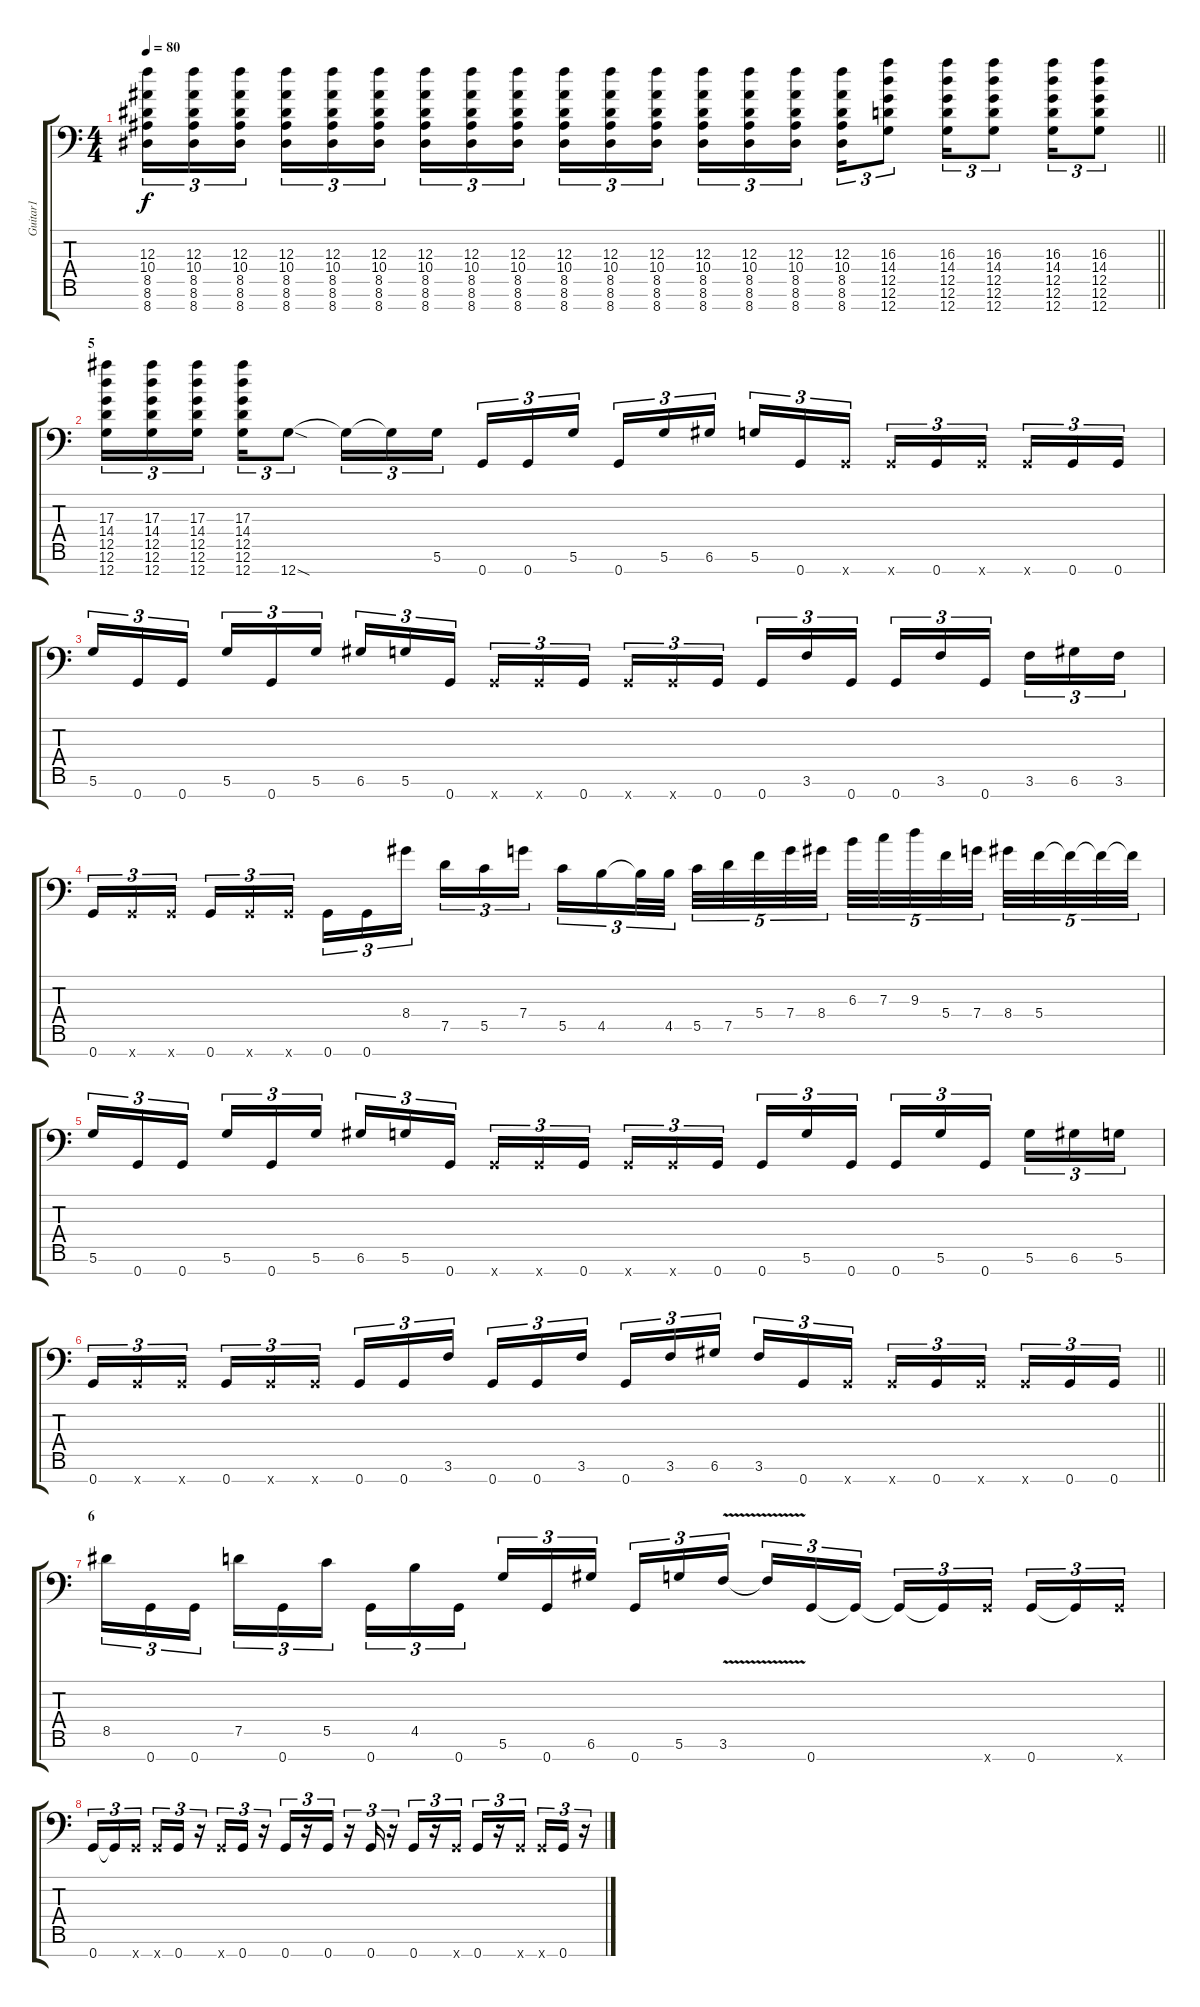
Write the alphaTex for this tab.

\track ("Guitar1" "Guitar1") {instrument distortionguitar}
\staff {score tabs}
\tuning (D4 A3 F3 C3 G2 D2 G1) {hide}
\ts (4 4)
\tempo 80
\clef f4
\barLineRight lightlight
\ks c
(12.3 10.4 8.5 8.6 8.7).16{tu (3 2) dy f} (12.3 10.4 8.5 8.6 8.7).16{tu (3 2)} (12.3 10.4 8.5 8.6 8.7).16{tu (3 2) beam splitsecondary} (12.3 10.4 8.5 8.6 8.7).16{tu (3 2)} (12.3 10.4 8.5 8.6 8.7).16{tu (3 2)} (12.3 10.4 8.5 8.6 8.7).16{tu (3 2)} (12.3 10.4 8.5 8.6 8.7).16{tu (3 2)} (12.3 10.4 8.5 8.6 8.7).16{tu (3 2)} (12.3 10.4 8.5 8.6 8.7).16{tu (3 2) beam splitsecondary} (12.3 10.4 8.5 8.6 8.7).16{tu (3 2)} (12.3 10.4 8.5 8.6 8.7).16{tu (3 2)} (12.3 10.4 8.5 8.6 8.7).16{tu (3 2)} (12.3 10.4 8.5 8.6 8.7).16{tu (3 2)} (12.3 10.4 8.5 8.6 8.7).16{tu (3 2)} (12.3 10.4 8.5 8.6 8.7).16{tu (3 2) beam splitsecondary} (12.3 10.4 8.5 8.6 8.7).16{tu (3 2)} (16.3 14.4 12.5 12.6 12.7).8{tu (3 2)} (16.3 14.4 12.5 12.6 12.7).16{tu (3 2)} (16.3 14.4 12.5 12.6 12.7).8{tu (3 2)} (16.3 14.4 12.5 12.6 12.7).16{tu (3 2)} (16.3 14.4 12.5 12.6 12.7).8{tu (3 2)} |
\section ("" "5")
(17.3 14.4 12.5 12.6 12.7).16{tu (3 2)} (17.3 14.4 12.5 12.6 12.7).16{tu (3 2)} (17.3 14.4 12.5 12.6 12.7).16{tu (3 2) beam splitsecondary} (17.3 14.4 12.5 12.6 12.7).16{tu (3 2)} 12.7{sod}.8{tu (3 2)} 12.7{t}.16{tu (3 2)} 12.7{t}.16{tu (3 2)} 5.6.16{tu (3 2) beam splitsecondary} 0.7.16{tu (3 2)} 0.7.16{tu (3 2)} 5.6.16{tu (3 2)} 0.7.16{tu (3 2)} 5.6.16{tu (3 2)} 6.6.16{tu (3 2) beam splitsecondary} 5.6.16{tu (3 2)} 0.7.16{tu (3 2)} 0.7{x}.16{tu (3 2)} 0.7{x}.16{tu (3 2)} 0.7.16{tu (3 2)} 0.7{x}.16{tu (3 2) beam splitsecondary} 0.7{x}.16{tu (3 2)} 0.7.16{tu (3 2)} 0.7.16{tu (3 2)} |
5.6.16{tu (3 2)} 0.7.16{tu (3 2)} 0.7.16{tu (3 2) beam splitsecondary} 5.6.16{tu (3 2)} 0.7.16{tu (3 2)} 5.6.16{tu (3 2)} 6.6.16{tu (3 2)} 5.6.16{tu (3 2)} 0.7.16{tu (3 2) beam splitsecondary} 0.7{x}.16{tu (3 2)} 0.7{x}.16{tu (3 2)} 0.7.16{tu (3 2)} 0.7{x}.16{tu (3 2)} 0.7{x}.16{tu (3 2)} 0.7.16{tu (3 2) beam splitsecondary} 0.7.16{tu (3 2)} 3.6.16{tu (3 2)} 0.7.16{tu (3 2)} 0.7.16{tu (3 2)} 3.6.16{tu (3 2)} 0.7.16{tu (3 2) beam splitsecondary} 3.6.16{tu (3 2)} 6.6.16{tu (3 2)} 3.6.16{tu (3 2)} |
0.7.16{tu (3 2)} 0.7{x}.16{tu (3 2)} 0.7{x}.16{tu (3 2) beam splitsecondary} 0.7.16{tu (3 2)} 0.7{x}.16{tu (3 2)} 0.7{x}.16{tu (3 2)} 0.7.16{tu (3 2)} 0.7.16{tu (3 2)} 8.4.16{tu (3 2) beam splitsecondary} 7.5.16{tu (3 2)} 5.5.16{tu (3 2)} 7.4.16{tu (3 2)} 5.5.16{tu (3 2)} 4.5.16{tu (3 2)} 4.5{t}.32{tu (3 2)} 4.5.32{tu (3 2) beam splitsecondary} 5.5.32{tu (5 4)} 7.5.32{tu (5 4)} 5.4.32{tu (5 4)} 7.4.32{tu (5 4)} 8.4.32{tu (5 4)} 6.3.32{tu (5 4)} 7.3.32{tu (5 4)} 9.3.32{tu (5 4)} 5.4.32{tu (5 4)} 7.4.32{tu (5 4) beam splitsecondary} 8.4.32{tu (5 4)} 5.4.32{tu (5 4)} 5.4{t}.32{tu (5 4)} 5.4{t}.32{tu (5 4)} 5.4{t}.32{tu (5 4)} |
5.6.16{tu (3 2)} 0.7.16{tu (3 2)} 0.7.16{tu (3 2) beam splitsecondary} 5.6.16{tu (3 2)} 0.7.16{tu (3 2)} 5.6.16{tu (3 2)} 6.6.16{tu (3 2)} 5.6.16{tu (3 2)} 0.7.16{tu (3 2) beam splitsecondary} 0.7{x}.16{tu (3 2)} 0.7{x}.16{tu (3 2)} 0.7.16{tu (3 2)} 0.7{x}.16{tu (3 2)} 0.7{x}.16{tu (3 2)} 0.7.16{tu (3 2) beam splitsecondary} 0.7.16{tu (3 2)} 5.6.16{tu (3 2)} 0.7.16{tu (3 2)} 0.7.16{tu (3 2)} 5.6.16{tu (3 2)} 0.7.16{tu (3 2) beam splitsecondary} 5.6.16{tu (3 2)} 6.6.16{tu (3 2)} 5.6.16{tu (3 2)} |
\barLineRight lightlight
0.7.16{tu (3 2)} 0.7{x}.16{tu (3 2)} 0.7{x}.16{tu (3 2) beam splitsecondary} 0.7.16{tu (3 2)} 0.7{x}.16{tu (3 2)} 0.7{x}.16{tu (3 2)} 0.7.16{tu (3 2)} 0.7.16{tu (3 2)} 3.6.16{tu (3 2) beam splitsecondary} 0.7.16{tu (3 2)} 0.7.16{tu (3 2)} 3.6.16{tu (3 2)} 0.7.16{tu (3 2)} 3.6.16{tu (3 2)} 6.6.16{tu (3 2) beam splitsecondary} 3.6.16{tu (3 2)} 0.7.16{tu (3 2)} 0.7{x}.16{tu (3 2)} 0.7{x}.16{tu (3 2)} 0.7.16{tu (3 2)} 0.7{x}.16{tu (3 2) beam splitsecondary} 0.7{x}.16{tu (3 2)} 0.7.16{tu (3 2)} 0.7.16{tu (3 2)} |
\section ("" "6")
8.5.16{tu (3 2)} 0.7.16{tu (3 2)} 0.7.16{tu (3 2) beam splitsecondary} 7.5.16{tu (3 2)} 0.7.16{tu (3 2)} 5.5.16{tu (3 2)} 0.7.16{tu (3 2)} 4.5.16{tu (3 2)} 0.7.16{tu (3 2) beam splitsecondary} 5.6.16{tu (3 2)} 0.7.16{tu (3 2)} 6.6.16{tu (3 2)} 0.7.16{tu (3 2)} 5.6.16{tu (3 2)} 3.6{v}.16{tu (3 2) beam splitsecondary} 3.6{t}.16{tu (3 2)} 0.7.16{tu (3 2)} 0.7{t}.16{tu (3 2)} 0.7{t}.16{tu (3 2)} 0.7{t}.16{tu (3 2)} 0.7{x}.16{tu (3 2) beam splitsecondary} 0.7.16{tu (3 2)} 0.7{t}.16{tu (3 2)} 0.7{x}.16{tu (3 2)} |
0.7.16{tu (3 2)} 0.7{t}.16{tu (3 2)} 0.7{x}.16{tu (3 2) beam splitsecondary} 0.7{x}.16{tu (3 2)} 0.7.16{tu (3 2)} r.16{tu (3 2)} 0.7{x}.16{tu (3 2)} 0.7.16{tu (3 2)} r.16{tu (3 2)} 0.7.16{tu (3 2)} r.16{tu (3 2)} 0.7.16{tu (3 2)} r.16{tu (3 2)} 0.7.16{tu (3 2)} r.16{tu (3 2)} 0.7.16{tu (3 2)} r.16{tu (3 2)} 0.7{x}.16{tu (3 2)} 0.7.16{tu (3 2)} r.16{tu (3 2)} 0.7{x}.16{tu (3 2) beam splitsecondary} 0.7{x}.16{tu (3 2)} 0.7.16{tu (3 2)} r.16{tu (3 2)}
